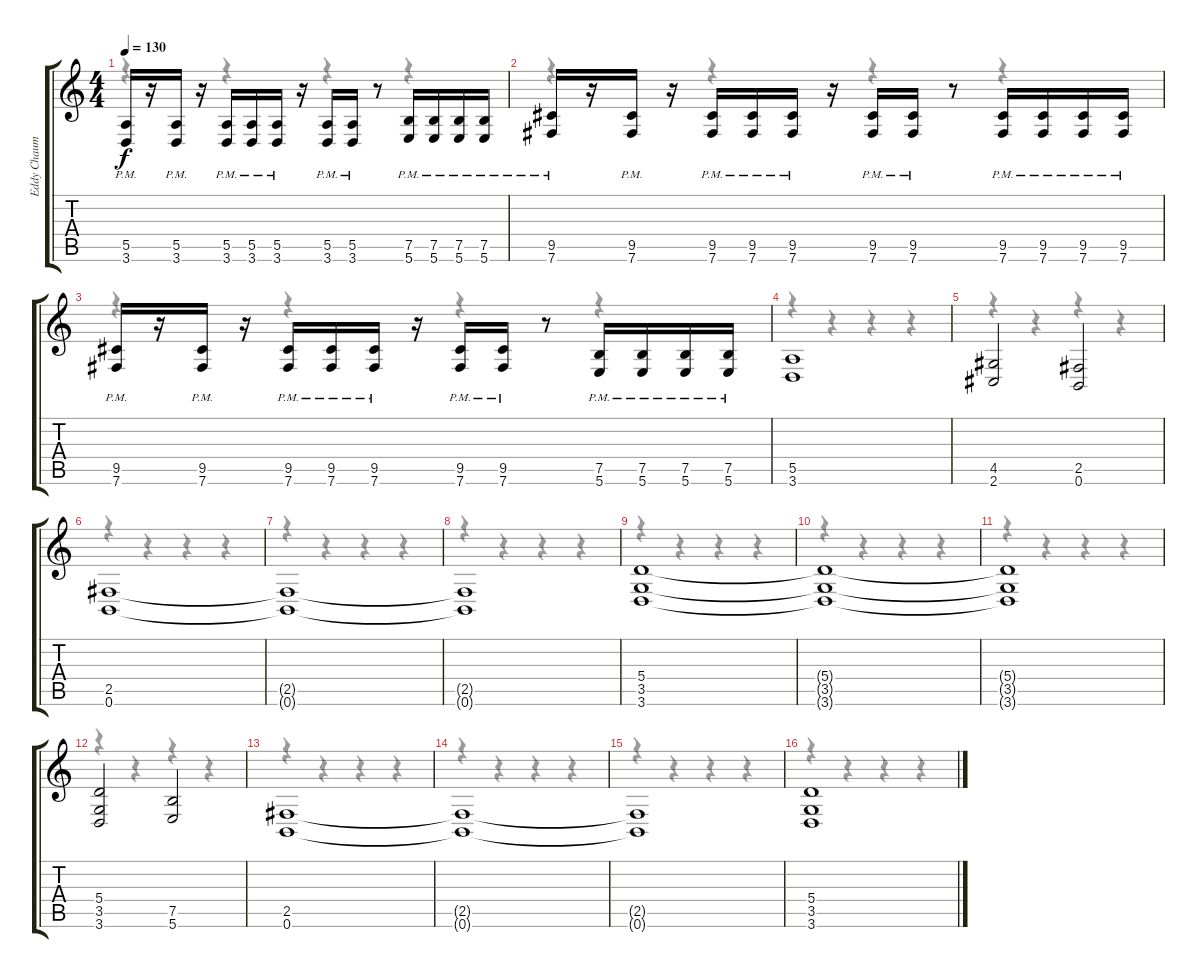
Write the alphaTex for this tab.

\track ("Eddy Chaumulot (Rythm)" "Eddy Chaum") {instrument distortionguitar}
\staff {score tabs}
\tuning (B3 Gb3 D3 A2 E2 B1) {hide}
\voice
\ts (4 4)
\tempo 130
\clef g2
\ks c
(5.5{pm} 3.6{pm}).16{dy f} r.16 (5.5{pm} 3.6{pm}).16 r.16 (5.5{pm} 3.6{pm}).16 (5.5{pm} 3.6{pm}).16 (5.5{pm} 3.6{pm}).16 r.16 (5.5{pm} 3.6{pm}).16 (5.5{pm} 3.6{pm}).16 r.8 (7.5{pm} 5.6{pm}).16 (7.5{pm} 5.6{pm}).16 (7.5{pm} 5.6{pm}).16 (7.5{pm} 5.6{pm}).16 |
(9.5{pm} 7.6{pm}).16 r.16 (9.5{pm} 7.6{pm}).16 r.16 (9.5{pm} 7.6{pm}).16 (9.5{pm} 7.6{pm}).16 (9.5{pm} 7.6{pm}).16 r.16 (9.5{pm} 7.6{pm}).16 (9.5{pm} 7.6{pm}).16 r.8 (9.5{pm} 7.6{pm}).16 (9.5{pm} 7.6{pm}).16 (9.5{pm} 7.6{pm}).16 (9.5{pm} 7.6{pm}).16 |
(9.5{pm} 7.6{pm}).16 r.16 (9.5{pm} 7.6{pm}).16 r.16 (9.5{pm} 7.6{pm}).16 (9.5{pm} 7.6{pm}).16 (9.5{pm} 7.6{pm}).16 r.16 (9.5{pm} 7.6{pm}).16 (9.5{pm} 7.6{pm}).16 r.8 (7.5{pm} 5.6{pm}).16 (7.5{pm} 5.6{pm}).16 (7.5{pm} 5.6{pm}).16 (7.5{pm} 5.6{pm}).16 |
(5.5 3.6).1 |
(4.5 2.6).2 (2.5 0.6).2 |
(2.5 0.6).1 |
(2.5{t} 0.6{t}).1 |
(2.5{t} 0.6{t}).1 |
(5.4 3.5 3.6).1 |
(5.4{t} 3.5{t} 3.6{t}).1 |
(5.4{t} 3.5{t} 3.6{t}).1 |
(5.4 3.5 3.6).2 (7.5 5.6).2 |
(2.5 0.6).1 |
(2.5{t} 0.6{t}).1 |
(2.5{t} 0.6{t}).1 |
(5.4 3.5 3.6).1
\voice
\clef g2
\ottava regular
\simile none
\ks c
r.4{dy f} r.4 r.4 r.4 |
r.4 r.4 r.4 r.4 |
r.4 r.4 r.4 r.4 |
r.4 r.4 r.4 r.4 |
r.4 r.4 r.4 r.4 |
r.4 r.4 r.4 r.4 |
r.4 r.4 r.4 r.4 |
r.4 r.4 r.4 r.4 |
r.4 r.4 r.4 r.4 |
r.4 r.4 r.4 r.4 |
r.4 r.4 r.4 r.4 |
r.4 r.4 r.4 r.4 |
r.4 r.4 r.4 r.4 |
r.4 r.4 r.4 r.4 |
r.4 r.4 r.4 r.4 |
r.4 r.4 r.4 r.4
